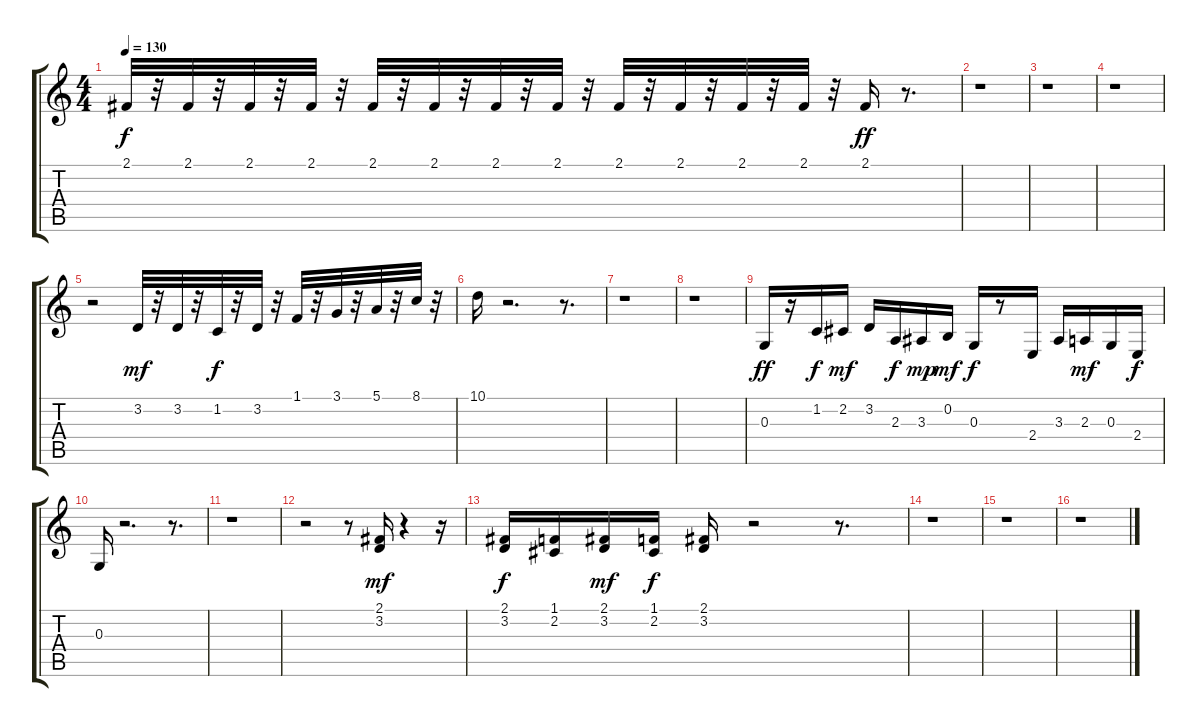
\track "" {instrument tenorsax}
\staff {score tabs}
\tuning (E4 B3 G3 D3 A2 E2) {hide}
\ts (4 4)
\tempo 130
\clef g2
\ks c
2.1.32{dy f} r.32 2.1.32 r.32 2.1.32 r.32 2.1.32 r.32 2.1.32 r.32 2.1.32 r.32 2.1.32 r.32 2.1.32 r.32 2.1.32 r.32 2.1.32 r.32 2.1.32 r.32 2.1.32 r.32 2.1.16{dy ff} r.8{d} |
r.1 |
r.1 |
r.1 |
r.2 3.2.32{dy mf} r.32 3.2.32 r.32 1.2.32{dy f} r.32 3.2.32 r.32 1.1.32 r.32 3.1.32 r.32 5.1.32 r.32 8.1.32 r.32 |
10.1.16 r.2{d} r.8{d} |
r.1 |
r.1 |
0.3.16{dy ff} r.16 1.2.16{dy f} 2.2.16{dy mf} 3.2.16 2.3.16{dy f} 3.3.16{dy mp} 0.2.16{dy mf} 0.3.16{dy f} r.8 2.4.16 3.3.16 2.3.16{dy mf} 0.3.16 2.4.16{dy f} |
0.3.16 r.2{d} r.8{d} |
r.1 |
r.2 r.8 (2.1 3.2).16{dy mf} r.4 r.16 |
(2.1 3.2).16{dy f} (1.1 2.2).16 (2.1 3.2).16{dy mf} (1.1 2.2).16{dy f} (2.1 3.2).16 r.2 r.8{d} |
r.1 |
r.1 |
r.1
